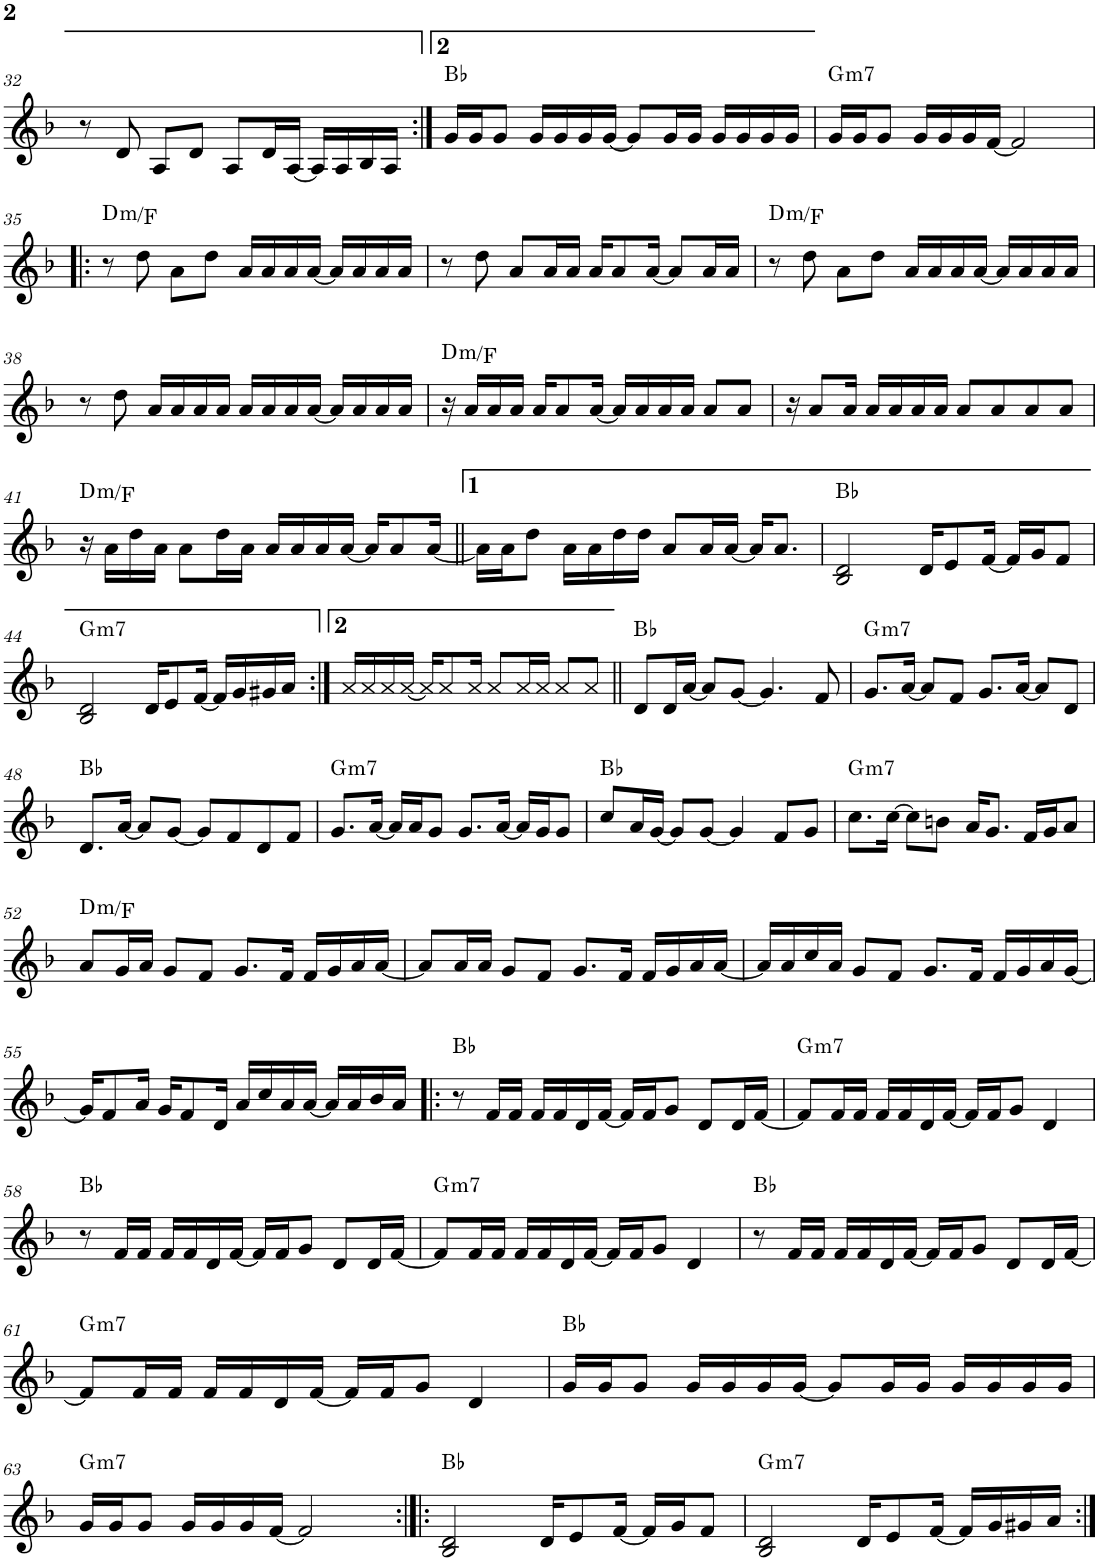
**kern	**harte
*part1	*part1
*staff1	*
*I"P1	*
!!LO:PB:g=z
*clefG2	*
*k[b-]	*
*d:	*
*M4/4	*
=32	=32
8r	.
8d/	.
8A/L	.
8d/J	.
8A/L	.
16d/L	.
[<16A/JJ	.
16A/LL]	.
16A/	.
16B-/	.
16A/JJ	.
=33:|!	=33:|!
16g/LL	Bb:maj
16g/J	.
8g/J	.
16g/LL	.
16g/	.
16g/	.
[<16g/JJ	.
8g/L]	.
16g/L	.
16g/JJ	.
16g/LL	.
16g/	.
16g/	.
16g/JJ	.
=34	=34
!	!LO:H:kt=m7
16g/LL	G:min7
16g/J	.
8g/J	.
16g/LL	.
16g/	.
16g/	.
[<16f/JJ	.
2f/]	.
!!LO:LB:g=z
=35!|:	=35!|:
!	!LO:H:kt=m
8r	D:min/b3
8dd\	.
8a\L	.
8dd\J	.
16a/LL	.
16a/	.
16a/	.
[<16a/JJ	.
16a/LL]	.
16a/	.
16a/	.
16a/JJ	.
=36	=36
8r	.
8dd\	.
8a/L	.
16a/L	.
16a/JJ	.
16a/KL	.
8a/	.
[<16a/Jk	.
8a/L]	.
16a/L	.
16a/JJ	.
=37	=37
!	!LO:H:kt=m
8r	D:min/b3
8dd\	.
8a\L	.
8dd\J	.
16a/LL	.
16a/	.
16a/	.
[<16a/JJ	.
16a/LL]	.
16a/	.
16a/	.
16a/JJ	.
!!LO:LB:g=z
=38	=38
8r	.
8dd\	.
16a/LL	.
16a/	.
16a/	.
16a/JJ	.
16a/LL	.
16a/	.
16a/	.
[<16a/JJ	.
16a/LL]	.
16a/	.
16a/	.
16a/JJ	.
=39	=39
!	!LO:H:kt=m
16r	D:min/b3
16a/LL	.
16a/	.
16a/JJ	.
16a/KL	.
8a/	.
[<16a/Jk	.
16a/LL]	.
16a/	.
16a/	.
16a/JJ	.
8a/L	.
8a/J	.
=40	=40
16r	.
8a/L	.
16a/Jk	.
16a/LL	.
16a/	.
16a/	.
16a/JJ	.
8a/L	.
8a/	.
8a/	.
8a/J	.
!!LO:LB:g=z
=41	=41
!	!LO:H:kt=m
16r	D:min/b3
16a\LL	.
16dd\	.
16a\JJ	.
8a\L	.
16dd\L	.
16a\JJ	.
16a/LL	.
16a/	.
16a/	.
[<16a/JJ	.
16a/KL]	.
8a/	.
[<16a/Jk	.
=42||	=42||
16a\LL]	.
16a\J	.
8dd\J	.
16a\LL	.
16a\	.
16dd\	.
16dd\JJ	.
8a/L	.
16a/L	.
[<16a/JJ	.
16a/KL]	.
8.a/J	.
=43	=43
2B-/ 2d/	Bb:maj
16d/KL	.
8e/	.
[<16f/Jk	.
16f/LL]	.
16g/J	.
8f/J	.
!!LO:LB:g=z
=44	=44
!	!LO:H:kt=m7
2B-/ 2d/	G:min7
16d/KL	.
8e/	.
[<16f/Jk	.
16f/LL]	.
16g/	.
16g#X/	.
16a/JJ	.
=45:|!	=45:|!
16a/LL	.
16a/	.
16a/	.
[<16a/JJ	.
16a/KL]	.
8a/	.
16a/Jk	.
8a/L	.
16a/L	.
16a/JJ	.
8a/L	.
8a/J	.
=46||	=46||
8d/L	Bb:maj
16d/L	.
[<16a/JJ	.
8a/L]	.
[<8g/J	.
4.g/]	.
8f/	.
=47	=47
!	!LO:H:kt=m7
8.g/L	G:min7
[<16a/Jk	.
8a/L]	.
8f/J	.
8.g/L	.
[<16a/Jk	.
8a/L]	.
8d/J	.
!!LO:LB:g=z
=48	=48
8.d/L	Bb:maj
[<16a/Jk	.
8a/L]	.
[<8g/J	.
8g/L]	.
8f/	.
8d/	.
8f/J	.
=49	=49
!	!LO:H:kt=m7
8.g/L	G:min7
[<16a/Jk	.
16a/LL]	.
16a/J	.
8g/J	.
8.g/L	.
[<16a/Jk	.
16a/LL]	.
16g/J	.
8g/J	.
=50	=50
8cc/L	Bb:maj
16a/L	.
[<16g/JJ	.
8g/L]	.
[<8g/J	.
4g/]	.
8f/L	.
8g/J	.
=51	=51
!	!LO:H:kt=m7
8.cc\L	G:min7
[>16cc\Jk	.
8cc\L]	.
8bn\J	.
16a/KL	.
8.g/J	.
16f/LL	.
16g/J	.
8a/J	.
!!LO:LB:g=z
=52	=52
!	!LO:H:kt=m
8a/L	D:min/b3
16g/L	.
16a/JJ	.
8g/L	.
8f/J	.
8.g/L	.
16f/Jk	.
16f/LL	.
16g/	.
16a/	.
[<16a/JJ	.
=53	=53
8a/L]	.
16a/L	.
16a/JJ	.
8g/L	.
8f/J	.
8.g/L	.
16f/Jk	.
16f/LL	.
16g/	.
16a/	.
[<16a/JJ	.
=54	=54
16a/LL]	.
16a/	.
16cc/	.
16a/JJ	.
8g/L	.
8f/J	.
8.g/L	.
16f/Jk	.
16f/LL	.
16g/	.
16a/	.
[<16g/JJ	.
!!LO:LB:g=z
=55	=55
16g/KL]	.
8f/	.
16a/Jk	.
16g/KL	.
8f/	.
16d/Jk	.
16a/LL	.
16cc/	.
16a/	.
[<16a/JJ	.
16a/LL]	.
16a/	.
16b-/	.
16a/JJ	.
=56!|:	=56!|:
8r	Bb:maj
16f/LL	.
16f/JJ	.
16f/LL	.
16f/	.
16d/	.
[<16f/JJ	.
16f/LL]	.
16f/J	.
8g/J	.
8d/L	.
16d/L	.
[<16f/JJ	.
=57	=57
!	!LO:H:kt=m7
8f/L]	G:min7
16f/L	.
16f/JJ	.
16f/LL	.
16f/	.
16d/	.
[<16f/JJ	.
16f/LL]	.
16f/J	.
8g/J	.
4d/	.
!!LO:LB:g=z
=58	=58
8r	Bb:maj
16f/LL	.
16f/JJ	.
16f/LL	.
16f/	.
16d/	.
[<16f/JJ	.
16f/LL]	.
16f/J	.
8g/J	.
8d/L	.
16d/L	.
[<16f/JJ	.
=59	=59
!	!LO:H:kt=m7
8f/L]	G:min7
16f/L	.
16f/JJ	.
16f/LL	.
16f/	.
16d/	.
[<16f/JJ	.
16f/LL]	.
16f/J	.
8g/J	.
4d/	.
=60	=60
8r	Bb:maj
16f/LL	.
16f/JJ	.
16f/LL	.
16f/	.
16d/	.
[<16f/JJ	.
16f/LL]	.
16f/J	.
8g/J	.
8d/L	.
16d/L	.
[<16f/JJ	.
!!LO:LB:g=z
=61	=61
!	!LO:H:kt=m7
8f/L]	G:min7
16f/L	.
16f/JJ	.
16f/LL	.
16f/	.
16d/	.
[<16f/JJ	.
16f/LL]	.
16f/J	.
8g/J	.
4d/	.
=62	=62
16g/LL	Bb:maj
16g/J	.
8g/J	.
16g/LL	.
16g/	.
16g/	.
[<16g/JJ	.
8g/L]	.
16g/L	.
16g/JJ	.
16g/LL	.
16g/	.
16g/	.
16g/JJ	.
!!LO:LB:g=z
=63	=63
!	!LO:H:kt=m7
16g/LL	G:min7
16g/J	.
8g/J	.
16g/LL	.
16g/	.
16g/	.
[<16f/JJ	.
2f/]	.
=64:|!|:	=64:|!|:
2B-/ 2d/	Bb:maj
16d/KL	.
8e/	.
[<16f/Jk	.
16f/LL]	.
16g/J	.
8f/J	.
=65	=65
!	!LO:H:kt=m7
2B-/ 2d/	G:min7
16d/KL	.
8e/	.
[<16f/Jk	.
16f/LL]	.
16g/	.
16g#X/	.
16a/JJ	.
=:|!	=:|!
*-	*-
